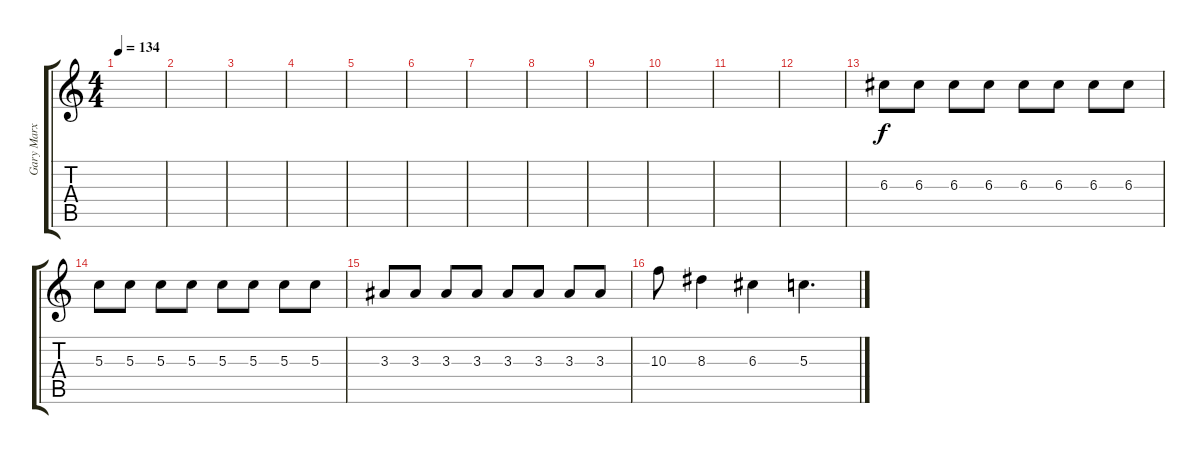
\track ("Gary Marx" "Gary Marx") {instrument electricguitarclean}
\staff {score tabs}
\tuning (E4 B3 G3 D3 A2 E2) {hide}
\ts (4 4)
\tempo 134
\clef g2
\ks c
|
|
|
|
|
|
|
|
|
|
|
|
6.3.8 6.3.8 6.3.8 6.3.8 6.3.8 6.3.8 6.3.8 6.3.8 |
5.3.8 5.3.8 5.3.8 5.3.8 5.3.8 5.3.8 5.3.8 5.3.8 |
3.3.8 3.3.8 3.3.8 3.3.8 3.3.8 3.3.8 3.3.8 3.3.8 |
10.3.8 8.3.4 6.3.4 5.3.4{d}
